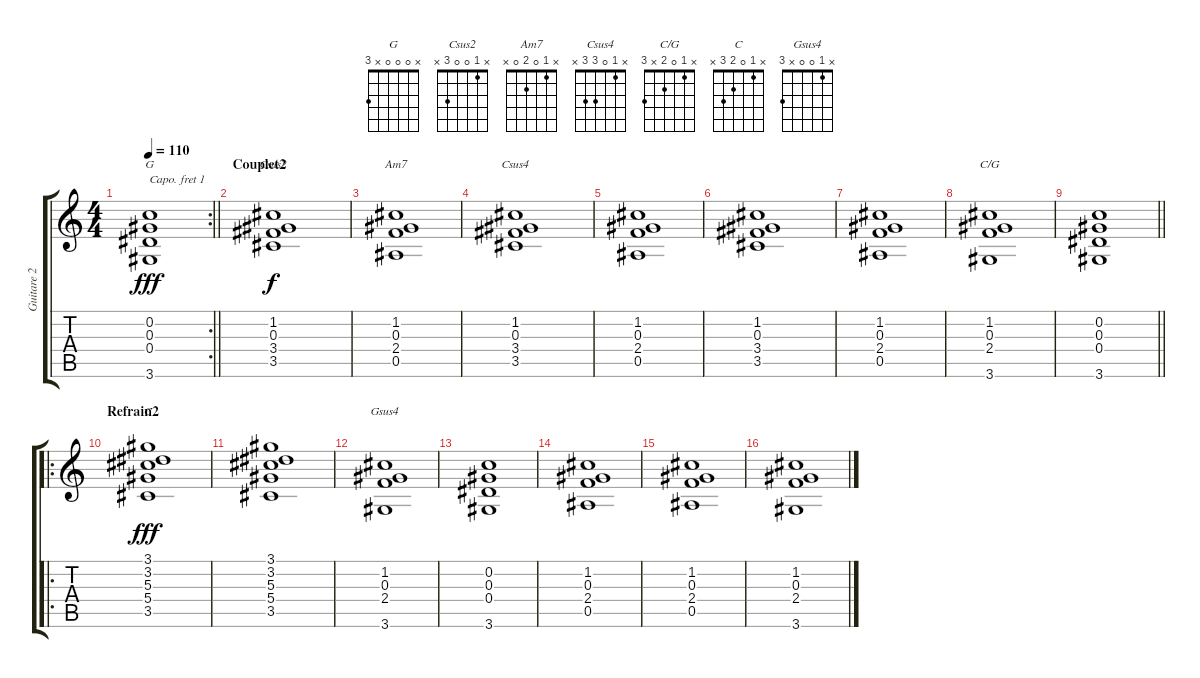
\track ("Guitare 2" "Guitare 2") {instrument acousticguitarsteel}
\staff {score tabs}
\capo 1
\tuning (E4 B3 G3 D3 A2 E2) {hide}
\chord ("G" x 0 0 0 x 3)
\chord ("Csus2" x 1 0 0 3 x)
\chord ("Am7" x 1 0 2 0 x)
\chord ("Csus4" x 1 0 3 3 x)
\chord ("C/G" x 1 0 2 x 3)
\chord ("C" x 1 0 2 3 x)
\chord ("Gsus4" x 1 0 0 x 3)
\rc 2
\ts (4 4)
\tempo 110
\clef g2
\barLineRight lightlight
\ks c
(0.2 0.3 0.4 3.6).1{ch "G" dy fff} |
\section ("" "Couplet2")
(1.2 0.3 3.4 3.5).1{ch "Csus2" dy f} |
(1.2 0.3 2.4 0.5).1{ch "Am7"} |
(1.2 0.3 3.4 3.5).1{ch "Csus4"} |
(1.2 0.3 2.4 0.5).1 |
(1.2 0.3 3.4 3.5).1 |
(1.2 0.3 2.4 0.5).1 |
(1.2 0.3 2.4 3.6).1{ch "C/G"} |
\barLineRight lightlight
(0.2 0.3 0.4 3.6).1 |
\ro
\section ("" "Refrain2")
(3.1 3.2 5.3 5.4 3.5).1{ch "C" dy fff} |
(3.1 3.2 5.3 5.4 3.5).1 |
(1.2 0.3 2.4 3.6).1{ch "Gsus4"} |
(0.2 0.3 0.4 3.6).1 |
(1.2 0.3 2.4 0.5).1 |
(1.2 0.3 2.4 0.5).1 |
(1.2 0.3 2.4 3.6).1
